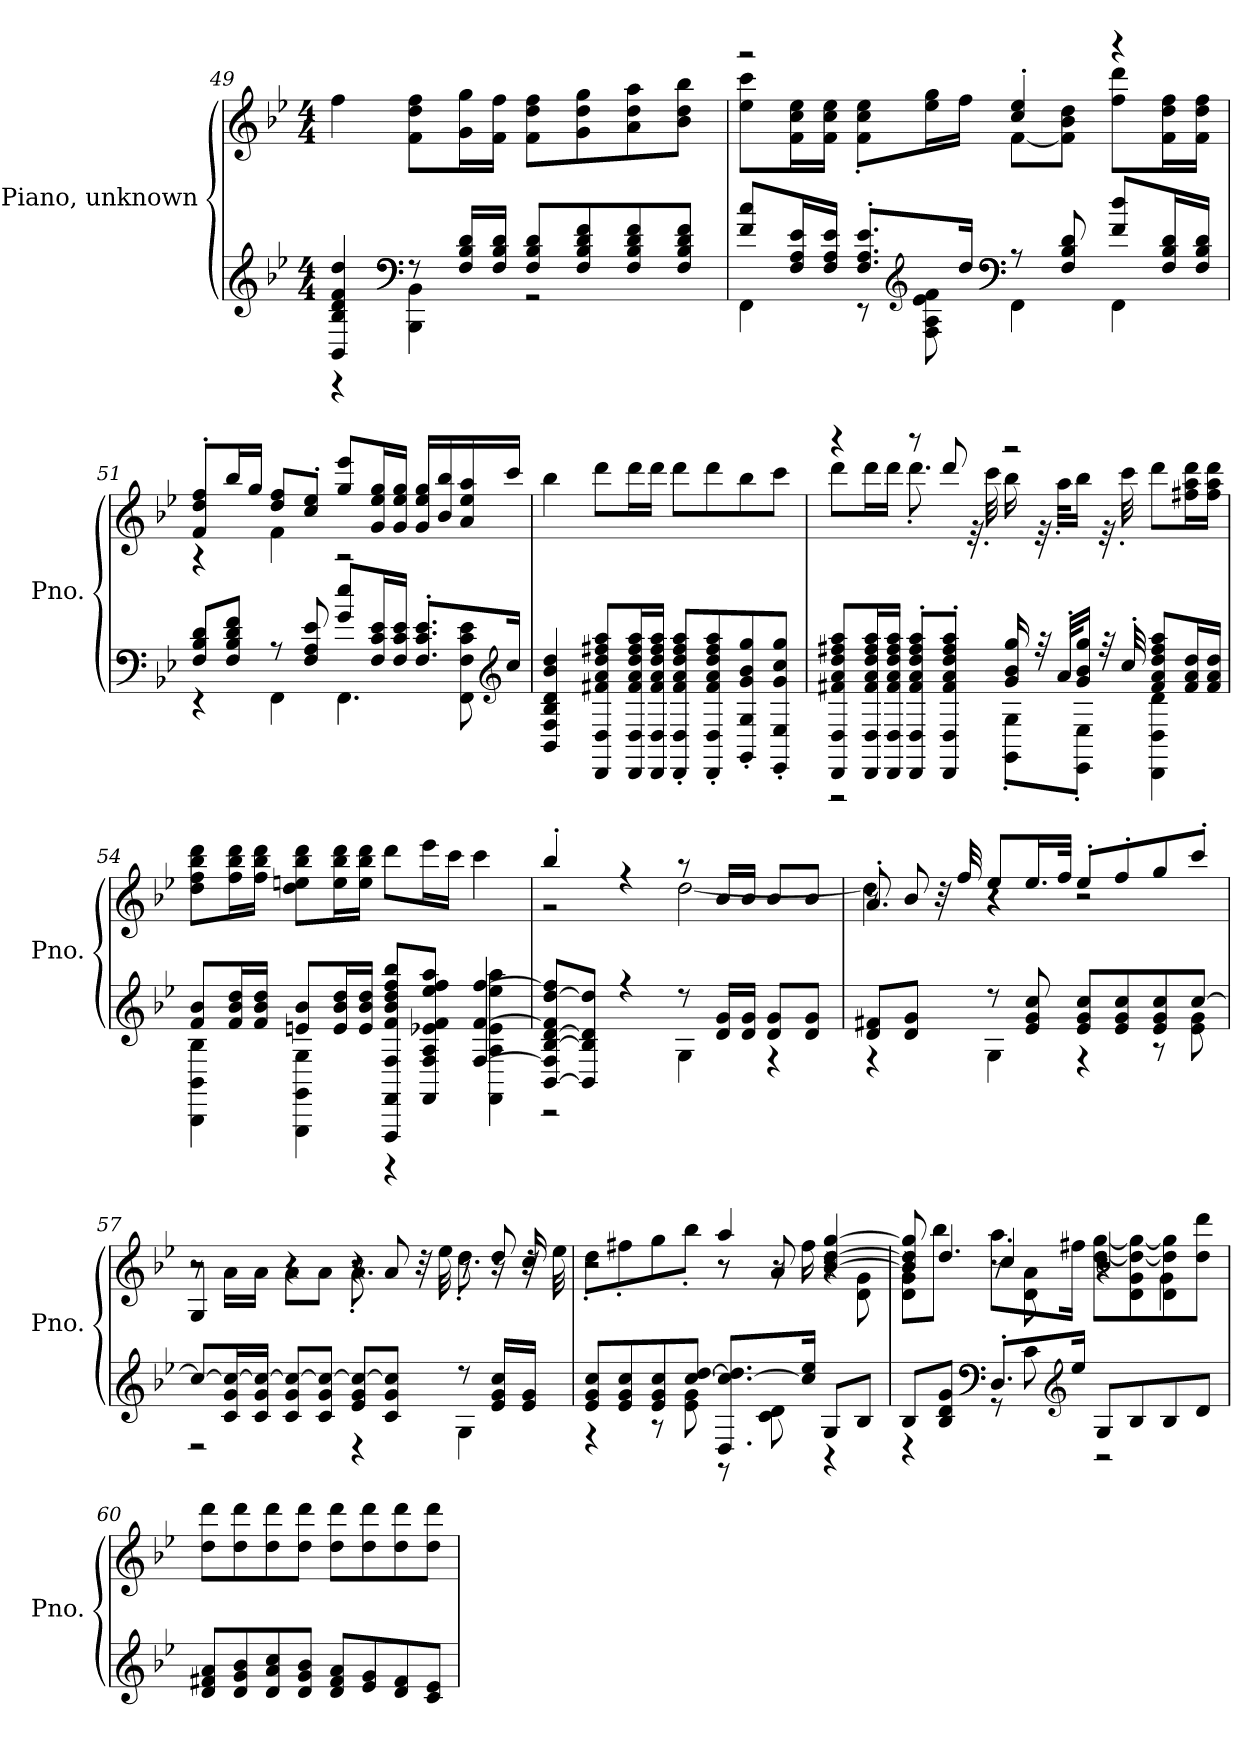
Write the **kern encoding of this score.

**kern	**kern
*part1	*part1
*staff2	*staff1
*I"Piano, unknown	*
*I'Pno.	*
*clefG2	*clefG2
*k[b-e-]	*k[b-e-]
*M4/4	*M4/4
=49	=49
*^	*
4BB-/ 4B-/ 4d/ 4f/ 4dd/	4r	4ff\
*clefF4	*	*
8r	4BBB-\ 4BB-\	8f\ 8dd\ 8ff\L
16F/ 16B-/ 16d/LL	.	16g\ 16gg\L
16F/ 16B-/ 16d/JJ	.	16f\ 16ff\JJ
8F/ 8B-/ 8d/L	2r	8f\ 8dd\ 8ff\L
8F/ 8B-/ 8d/ 8f/	.	8g\ 8dd\ 8gg\
8F/ 8B-/ 8d/ 8f/	.	8a\ 8dd\ 8aa\
8F/ 8B-/ 8d/ 8f/J	.	8b-\ 8dd\ 8bb-\J
!!LO:LB:g=z
=50	=50	=50
*	*	*^
8f/ 8cc/L	4FF\	2r	8ee-\ 8ccc\L
16F/ 16A/ 16e-/L	.	.	16f\ 16cc\ 16ee-\L
16F/ 16A/ 16e-/JJ	.	.	16f\ 16cc\ 16ee-\JJ
8.F/' 8.A/' 8.e-/'L	8r	.	8f\' 8cc\' 8ee-\'L
*clefG2	*	*	*
.	8F\ 8A\ 8e-\ 8f\	.	16ee-\ 16gg\L
16dd/Jk	.	.	16ff\JJ
*clefF4	*	*	*
8r	4FF\	4cc/' 4ee-/'	[8f\L
8F/ 8B-/ 8d/	.	.	8f\] 8b-\ 8dd\J
8f/ 8dd/L	4FF\	4r	8ff\ 8ddd\L
16F/ 16B-/ 16d/L	.	.	16f\ 16dd\ 16ff\L
16F/ 16B-/ 16d/JJ	.	.	16f\ 16dd\ 16ff\JJ
=51	=51	=51	=51
8F/ 8B-/ 8d/L	4r	8f/' 8dd/' 8ff/'L	4r
8F/ 8B-/ 8d/ 8f/J	.	16bb-/L	.
.	.	16gg/JJ	.
8r	4FF\	8dd/ 8ff/L	4f\
8F/ 8A/ 8e-/	.	8cc/' 8ee-/'J	.
8g/ 8ee-/L	4.FF\	8gg/ 8eee-/L	2r
16F/ 16c/ 16e-/L	.	16g/ 16ee-/ 16gg/L	.
16F/ 16c/ 16e-/JJ	.	16g/ 16ee-/ 16gg/JJ	.
8.F/' 8.c/' 8.e-/'L	.	16g/ 16ee-/ 16gg/LL	.
.	.	16b-/ 16bb-/	.
.	8FF\ 8F\ 8c\ 8e-\	16a/ 16ee-/ 16aa/	.
*clefG2	*	*	*
16cc/Jk	.	16ccc/JJ	.
*v	*v	*	*
*	*v	*v
!!LO:LB:g=z
=52	=52
4BB-/ 4F/ 4B-/ 4d/ 4b-/ 4dd/	4bb-\
8DD/ 8D/ 8f#X/ 8a/ 8dd/ 8ff#X/ 8aa/L	8ddd\L
16DD/ 16D/ 16f#/ 16a/ 16dd/ 16ff#/ 16aa/L	16ddd\L
16DD/ 16D/ 16f#/ 16a/ 16dd/ 16ff#/ 16aa/JJ	16ddd\JJ
8DD/' 8D/' 8f#/' 8a/' 8dd/' 8ff#/' 8aa/'L	8ddd\L
8DD/' 8D/' 8f#/' 8a/' 8dd/' 8ff#/' 8aa/'	8ddd\
8GG/' 8G/' 8g/' 8b-/' 8gg/'	8bb-\
8EE-/' 8E-/' 8g/' 8cc/' 8gg/'J	8ccc\J
=53	=53
*^	*^
8DD/ 8D/ 8f#X/ 8a/ 8dd/ 8ff#X/ 8aa/L	2r	4r	8ddd\L
16DD/ 16D/ 16f#/ 16a/ 16dd/ 16ff#/ 16aa/L	.	.	16ddd\L
16DD/ 16D/ 16f#/ 16a/ 16dd/ 16ff#/ 16aa/JJ	.	.	16ddd\JJ
8DD/' 8D/' 8f#/' 8a/' 8dd/' 8ff#/' 8aa/'L	.	8r	8.ddd'\
8DD/' 8D/' 8f#/' 8a/' 8dd/' 8ff#/' 8aa/'J	.	8ddd/	.
.	.	.	32r
.	.	.	32ccc'\
16g/ 16b-/ 16gg/	8GG\' 8G\'L	2r	16bb-\
32r	.	.	32r
32a'/KLL	.	.	32aa'\KLL
16g/ 16b-/ 16gg/JJ	8EE-\' 8E-\'J	.	16bb-\JJ
32r	.	.	32r
32cc'/	.	.	32ccc'\
8f#/ 8a/ 8dd/ 8ff#/ 8aa/L	4DD\ 4D\ 4d\	.	8ddd\L
16f#/ 16a/ 16dd/L	.	.	16ff#X\ 16aa\ 16ddd\L
16f#/ 16a/ 16dd/JJ	.	.	16ff#\ 16aa\ 16ddd\JJ
*	*	*v	*v
!!LO:LB:g=z
=54	=54	=54
8f/ 8b-/L	4BBB-\ 4BB-\ 4B-\	8dd\ 8ff\ 8bb-\ 8ddd\L
16f/ 16b-/ 16dd/L	.	16ff\ 16bb-\ 16ddd\L
16f/ 16b-/ 16dd/JJ	.	16ff\ 16bb-\ 16ddd\JJ
8en/ 8b-/L	4GGG\ 4GG\ 4G\	8dd\ 8een\ 8bb-\ 8ddd\L
16e/ 16b-/ 16dd/L	.	16ee\ 16bb-\ 16ddd\L
16e/ 16b-/ 16dd/JJ	.	16ee\ 16bb-\ 16ddd\JJ
8FFF/ 8FF/ 8F/ 8f/ 8b-/ 8dd/ 8ff/ 8bb-/L	4r	8ddd\L
8FF/ 8F/ 8A/ 8e-X/ 8f/ 8ee-/ 8ff/ 8aa/J	.	16eee-\L
.	.	16ccc\JJ
[4F/ [4f/ [4ff/	4FF\ 4A\ 4e-\ 4ee-\ 4aa\	4ccc\
=55	=55	=55
*	*	*^
[8BB-/ 8F/] [8B-/ [8d/ 8f/] [8dd/ 8ff/]L	2r	4bb-'/	2r
8BB-/] 8B-/] 8d/] 8dd/]J	.	.	.
4r	.	4r	.
8r	4G\	8r	[2dd\
16d/ 16g/LL	.	16b-/LL	.
16d/ 16g/JJ	.	16b-/JJ	.
8d/ 8g/L	4r	8b-/L	.
8d/ 8g/J	.	8b-/J	.
=56	=56	=56	=56
*	*	*	*^
8d/ 8f#X/L	4r	8.a'/	4dd\]	8r
8d/ 8g/J	.	.	.	8b-/
.	.	32r	.	.
.	.	32ff/	.	.
8r	4G\	8ee-/L	4r	4r
8e-/ 8g/ 8cc/	.	16.ee-/L	.	.
.	.	32ff/JJk	.	.
8e-/ 8g/ 8cc/L	4r	8ee-'/L	2r	2r
8e-/ 8g/ 8cc/	.	8ff'/	.	.
8e-/ 8g/ 8cc/	8r	8gg/	.	.
[8cc/J	8e-\ 8g\	8ccc'/J	.	.
!!LO:LB:g=z	!!	!!
=57	=57	=57	=57	=57
8cc/L_	2r	2r	8r	4G/
16c/ 16g/ 16cc/_L	.	.	16a\LL	.
16c/ 16g/ 16cc/_JJ	.	.	16a\JJ	.
8c/ 8g/ 8cc/_L	.	.	8a\L	4r
8c/ 8g/ 8cc/_J	.	.	8a\J	.
8e-/ 8g/ 8cc/_L	4r	4r	8.a'\	8r
8c/ 8g/ 8cc/]J	.	.	.	8a/
.	.	.	32r	.
.	.	.	32ee-\	.
8r	4G\	8r	8.dd'\	8r
16e-/ 16g/ 16cc/LL	.	16r	.	8dd/
16e-/ 16g/JJ	.	16cc/	32r	.
.	.	.	32ee-\	.
=58	=58	=58	=58	=58
8e-/ 8g/ 8cc/L	4r	2r	8dd'\L	2r
8e-/ 8g/ 8cc/	.	.	8ff#X'\	.
8e-/ 8g/ 8cc/	8r	.	8gg\	.
[8cc/ [8dd/J	8e-\ 8g\	.	8bb-'\J	.
8.D/ 8.cc/_ 8.dd/]L	8r	4aa/	8r	8r
.	8c\ 8d\	.	16r	8a/
16cc/] 16ee-/Jk	.	.	16ff#\	.
8G/L	4r	[4b-/ [4dd/ [4gg/	8r	4r
8B-/J	.	.	8d\ 8g\	.
!!LO:LB:g=z
=59	=59	=59	=59	=59
*	*	*	*	*^
8B-/L	4r	8b-/] 8dd/] 8gg/]	8d\ 8g\L	4r	4r
8B-/ 8d/ 8g/J	.	4.dd/	8bb-\J	.	.
*clefF4	*	*	*	*	*
8.D'/L	8r	.	8.aa\L	4cc/	8r
.	8c\	.	.	.	8d\ 8a\
*clefG2	*	*	*	*	*
16ee-/Jk	.	.	16ff#X\Jk	.	.
8G/L	2r	2b-/	[8dd\ [8gg\L	2r	4r
8B-/	.	.	8d\ 8g\ 8dd\_ 8gg\_	.	.
8B-/	.	.	8d\ 8dd\] 8gg\]	.	4g\
8d/J	.	.	8dd\ 8ddd\J	.	.
*v	*v	*	*	*	*
*	*v	*v	*v	*v
=60	=60
8d/ 8f#X/ 8a/L	8dd\ 8ddd\L
8d/ 8g/ 8b-/	8dd\ 8ddd\
8d/ 8a/ 8cc/	8dd\ 8ddd\
8d/ 8g/ 8b-/J	8dd\ 8ddd\J
8d/ 8f#/ 8a/L	8dd\ 8ddd\L
8e-/ 8g/	8dd\ 8ddd\
8d/ 8f#/	8dd\ 8ddd\
8c/ 8e-/J	8dd\ 8ddd\J
=	=
*-	*-
